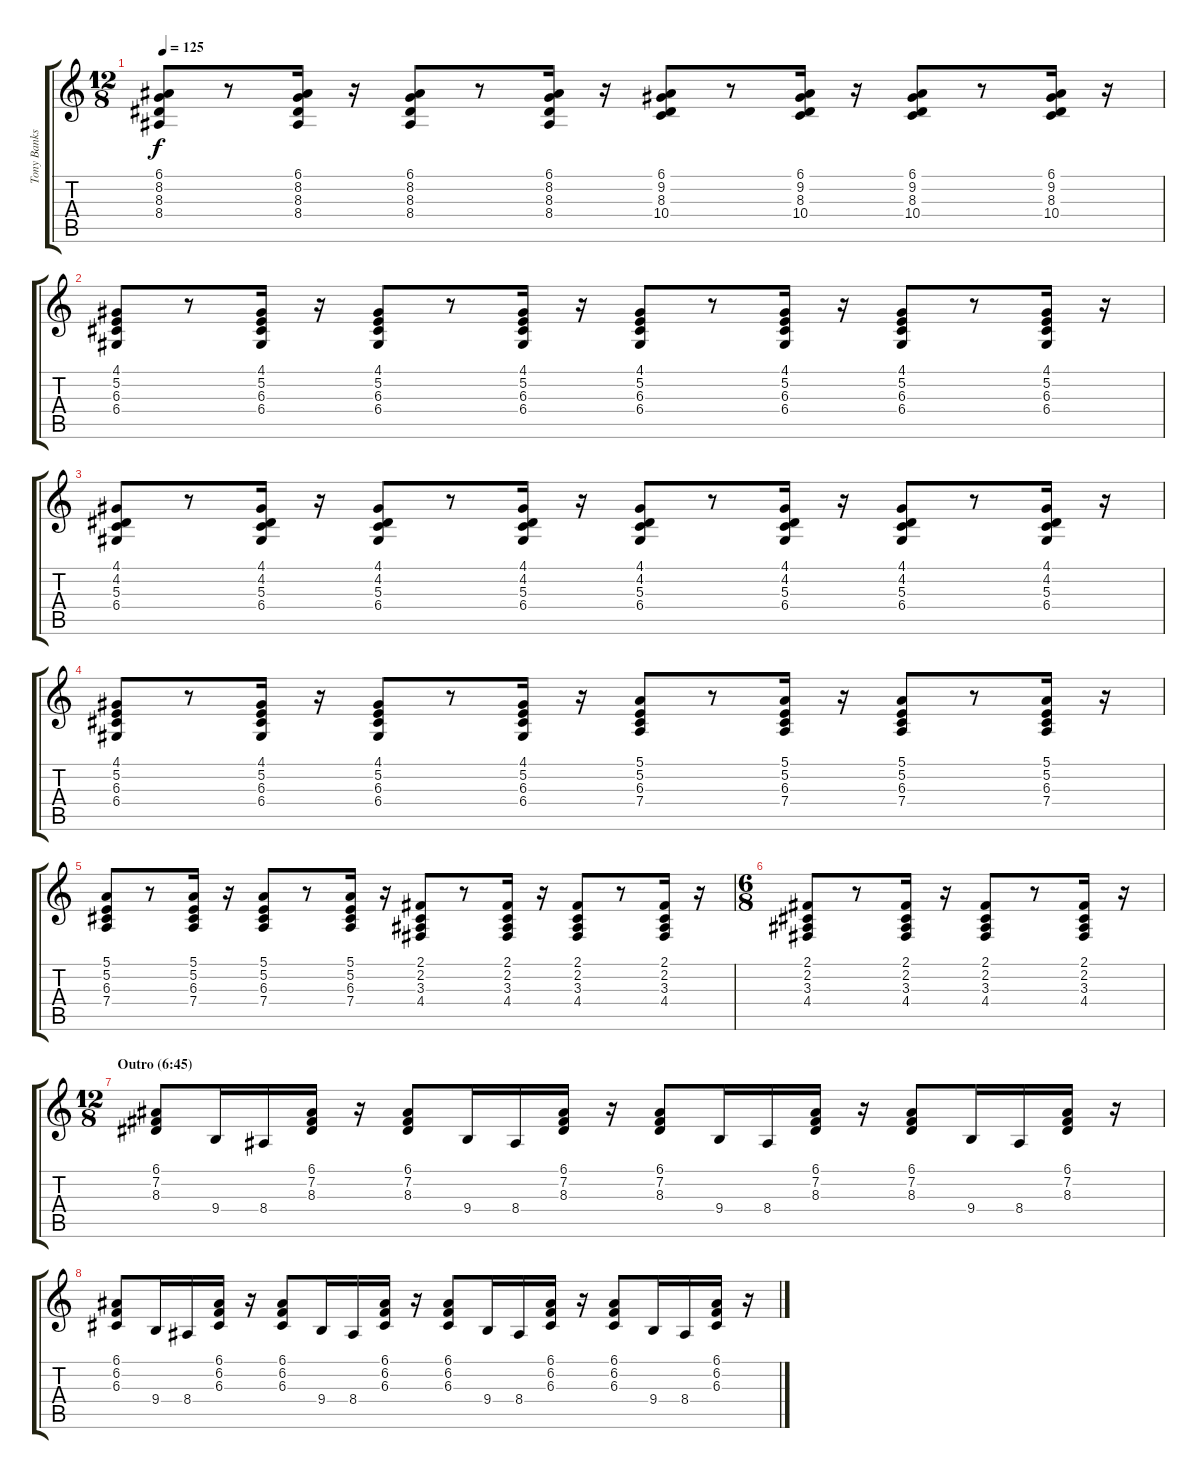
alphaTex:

\track ("Tony Banks (organ)" "Tony Banks") {instrument drawbarorgan}
\staff {score tabs}
\tuning (E4 B3 G3 D3 A2 E2) {hide}
\ts (12 8)
\tempo 125
\clef g2
\ks c
(6.1 8.2 8.3 8.4).8{dy f} r.8 (6.1 8.2 8.3 8.4).16 r.16 (6.1 8.2 8.3 8.4).8 r.8 (6.1 8.2 8.3 8.4).16 r.16 (6.1 9.2 8.3 10.4).8 r.8 (6.1 9.2 8.3 10.4).16 r.16 (6.1 9.2 8.3 10.4).8 r.8 (6.1 9.2 8.3 10.4).16 r.16 |
(4.1 5.2 6.3 6.4).8 r.8 (4.1 5.2 6.3 6.4).16 r.16 (4.1 5.2 6.3 6.4).8 r.8 (4.1 5.2 6.3 6.4).16 r.16 (4.1 5.2 6.3 6.4).8 r.8 (4.1 5.2 6.3 6.4).16 r.16 (4.1 5.2 6.3 6.4).8 r.8 (4.1 5.2 6.3 6.4).16 r.16 |
(4.1 4.2 5.3 6.4).8 r.8 (4.1 4.2 5.3 6.4).16 r.16 (4.1 4.2 5.3 6.4).8 r.8 (4.1 4.2 5.3 6.4).16 r.16 (4.1 4.2 5.3 6.4).8 r.8 (4.1 4.2 5.3 6.4).16 r.16 (4.1 4.2 5.3 6.4).8 r.8 (4.1 4.2 5.3 6.4).16 r.16 |
(4.1 5.2 6.3 6.4).8 r.8 (4.1 5.2 6.3 6.4).16 r.16 (4.1 5.2 6.3 6.4).8 r.8 (4.1 5.2 6.3 6.4).16 r.16 (5.1 5.2 6.3 7.4).8 r.8 (5.1 5.2 6.3 7.4).16 r.16 (5.1 5.2 6.3 7.4).8 r.8 (5.1 5.2 6.3 7.4).16 r.16 |
(5.1 5.2 6.3 7.4).8 r.8 (5.1 5.2 6.3 7.4).16 r.16 (5.1 5.2 6.3 7.4).8 r.8 (5.1 5.2 6.3 7.4).16 r.16 (2.1 2.2 3.3 4.4).8 r.8 (2.1 2.2 3.3 4.4).16 r.16 (2.1 2.2 3.3 4.4).8 r.8 (2.1 2.2 3.3 4.4).16 r.16 |
\ts (6 8)
(2.1 2.2 3.3 4.4).8 r.8 (2.1 2.2 3.3 4.4).16 r.16 (2.1 2.2 3.3 4.4).8 r.8 (2.1 2.2 3.3 4.4).16 r.16 |
\ts (12 8)
\section ("" "Outro (6:45)")
(6.1 7.2 8.3).8 9.4.16 8.4.16 (6.1 7.2 8.3).16 r.16 (6.1 7.2 8.3).8 9.4.16 8.4.16 (6.1 7.2 8.3).16 r.16 (6.1 7.2 8.3).8 9.4.16 8.4.16 (6.1 7.2 8.3).16 r.16 (6.1 7.2 8.3).8 9.4.16 8.4.16 (6.1 7.2 8.3).16 r.16 |
(6.1 6.2 6.3).8 9.4.16 8.4.16 (6.1 6.2 6.3).16 r.16 (6.1 6.2 6.3).8 9.4.16 8.4.16 (6.1 6.2 6.3).16 r.16 (6.1 6.2 6.3).8 9.4.16 8.4.16 (6.1 6.2 6.3).16 r.16 (6.1 6.2 6.3).8 9.4.16 8.4.16 (6.1 6.2 6.3).16 r.16
